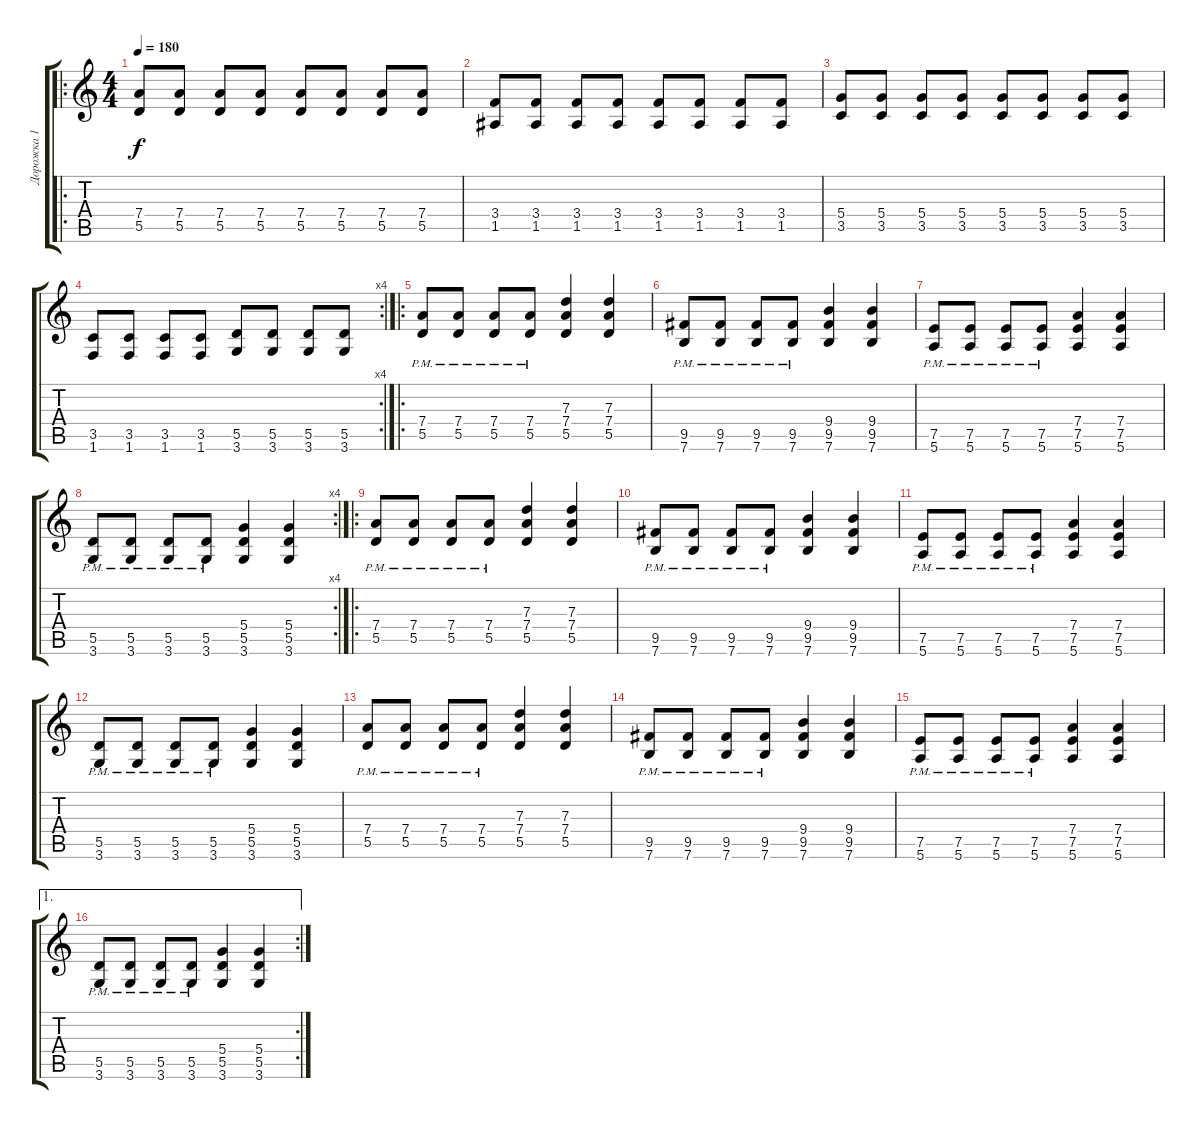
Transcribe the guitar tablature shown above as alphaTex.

\track ("Дорожка 1" "Дорожка 1") {instrument distortionguitar}
\staff {score tabs}
\tuning (E4 B3 G3 D3 A2 E2) {hide}
\ro
\ts (4 4)
\tempo 180
\clef g2
\ks c
(7.4 5.5).8{dy f} (7.4 5.5).8 (7.4 5.5).8 (7.4 5.5).8 (7.4 5.5).8 (7.4 5.5).8 (7.4 5.5).8 (7.4 5.5).8 |
(3.4 1.5).8 (3.4 1.5).8 (3.4 1.5).8 (3.4 1.5).8 (3.4 1.5).8 (3.4 1.5).8 (3.4 1.5).8 (3.4 1.5).8 |
(5.4 3.5).8 (5.4 3.5).8 (5.4 3.5).8 (5.4 3.5).8 (5.4 3.5).8 (5.4 3.5).8 (5.4 3.5).8 (5.4 3.5).8 |
\rc 4
(3.5 1.6).8 (3.5 1.6).8 (3.5 1.6).8 (3.5 1.6).8 (5.5 3.6).8 (5.5 3.6).8 (5.5 3.6).8 (5.5 3.6).8 |
\ro
(7.4{pm} 5.5{pm}).8 (7.4{pm} 5.5{pm}).8 (7.4{pm} 5.5{pm}).8 (7.4{pm} 5.5{pm}).8 (7.3 7.4 5.5).4 (7.3 7.4 5.5).4 |
(9.5{pm} 7.6{pm}).8 (9.5{pm} 7.6{pm}).8 (9.5{pm} 7.6{pm}).8 (9.5{pm} 7.6{pm}).8 (9.4 9.5 7.6).4 (9.4 9.5 7.6).4 |
(7.5{pm} 5.6{pm}).8 (7.5{pm} 5.6{pm}).8 (7.5{pm} 5.6{pm}).8 (7.5{pm} 5.6{pm}).8 (7.4 7.5 5.6).4 (7.4 7.5 5.6).4 |
\rc 4
(5.5{pm} 3.6{pm}).8 (5.5{pm} 3.6{pm}).8 (5.5{pm} 3.6{pm}).8 (5.5{pm} 3.6{pm}).8 (5.4 5.5 3.6).4 (5.4 5.5 3.6).4 |
\ro
(7.4{pm} 5.5{pm}).8 (7.4{pm} 5.5{pm}).8 (7.4{pm} 5.5{pm}).8 (7.4{pm} 5.5{pm}).8 (7.3 7.4 5.5).4 (7.3 7.4 5.5).4 |
(9.5{pm} 7.6{pm}).8 (9.5{pm} 7.6{pm}).8 (9.5{pm} 7.6{pm}).8 (9.5{pm} 7.6{pm}).8 (9.4 9.5 7.6).4 (9.4 9.5 7.6).4 |
(7.5{pm} 5.6{pm}).8 (7.5{pm} 5.6{pm}).8 (7.5{pm} 5.6{pm}).8 (7.5{pm} 5.6{pm}).8 (7.4 7.5 5.6).4 (7.4 7.5 5.6).4 |
(5.5{pm} 3.6{pm}).8 (5.5{pm} 3.6{pm}).8 (5.5{pm} 3.6{pm}).8 (5.5{pm} 3.6{pm}).8 (5.4 5.5 3.6).4 (5.4 5.5 3.6).4 |
(7.4{pm} 5.5{pm}).8 (7.4{pm} 5.5{pm}).8 (7.4{pm} 5.5{pm}).8 (7.4{pm} 5.5{pm}).8 (7.3 7.4 5.5).4 (7.3 7.4 5.5).4 |
(9.5{pm} 7.6{pm}).8 (9.5{pm} 7.6{pm}).8 (9.5{pm} 7.6{pm}).8 (9.5{pm} 7.6{pm}).8 (9.4 9.5 7.6).4 (9.4 9.5 7.6).4 |
(7.5{pm} 5.6{pm}).8 (7.5{pm} 5.6{pm}).8 (7.5{pm} 5.6{pm}).8 (7.5{pm} 5.6{pm}).8 (7.4 7.5 5.6).4 (7.4 7.5 5.6).4 |
\ae 1
\rc 2
(5.5{pm} 3.6{pm}).8 (5.5{pm} 3.6{pm}).8 (5.5{pm} 3.6{pm}).8 (5.5{pm} 3.6{pm}).8 (5.4 5.5 3.6).4 (5.4 5.5 3.6).4
